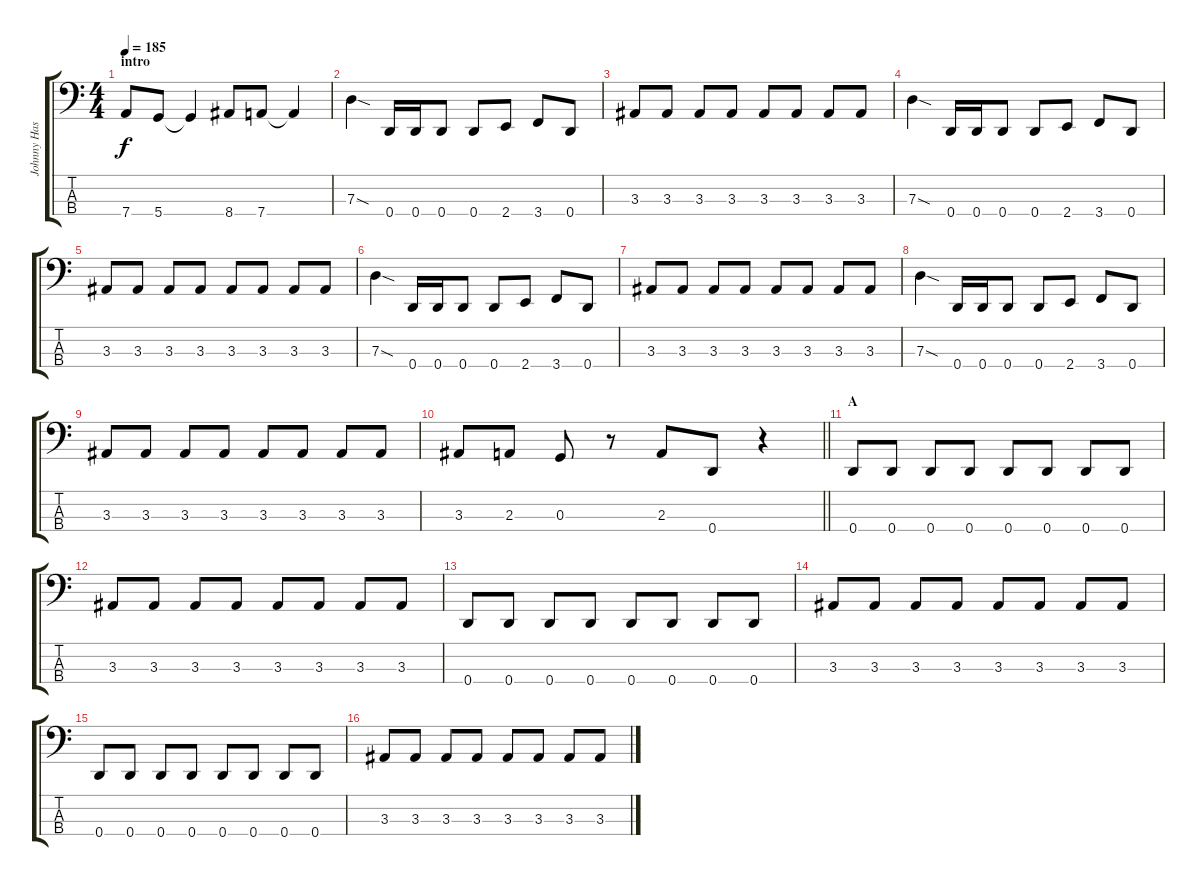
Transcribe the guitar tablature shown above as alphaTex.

\track ("Johnny Hass" "Johnny Has") {instrument electricbassfinger}
\staff {score tabs}
\tuning (F2 C2 G1 D1) {hide}
\ts (4 4)
\section ("" "intro")
\tempo 185
\clef f4
\ks c
7.4.8{dy f instrument electricbassfinger} 5.4.8 5.4{t}.4 8.4.8 7.4.8 7.4{t}.4 |
7.3{sod}.4 0.4.16 0.4.16 0.4.8 0.4.8 2.4.8 3.4.8 0.4.8 |
3.3.8 3.3.8 3.3.8 3.3.8 3.3.8 3.3.8 3.3.8 3.3.8 |
7.3{sod}.4 0.4.16 0.4.16 0.4.8 0.4.8 2.4.8 3.4.8 0.4.8 |
3.3.8 3.3.8 3.3.8 3.3.8 3.3.8 3.3.8 3.3.8 3.3.8 |
7.3{sod}.4 0.4.16 0.4.16 0.4.8 0.4.8 2.4.8 3.4.8 0.4.8 |
3.3.8 3.3.8 3.3.8 3.3.8 3.3.8 3.3.8 3.3.8 3.3.8 |
7.3{sod}.4 0.4.16 0.4.16 0.4.8 0.4.8 2.4.8 3.4.8 0.4.8 |
3.3.8 3.3.8 3.3.8 3.3.8 3.3.8 3.3.8 3.3.8 3.3.8 |
\barLineRight lightlight
3.3.8 2.3.8 0.3.8 r.8 2.3.8 0.4.8 r.4 |
\section ("" "A")
0.4.8 0.4.8 0.4.8 0.4.8 0.4.8 0.4.8 0.4.8 0.4.8 |
3.3.8 3.3.8 3.3.8 3.3.8 3.3.8 3.3.8 3.3.8 3.3.8 |
0.4.8 0.4.8 0.4.8 0.4.8 0.4.8 0.4.8 0.4.8 0.4.8 |
3.3.8 3.3.8 3.3.8 3.3.8 3.3.8 3.3.8 3.3.8 3.3.8 |
0.4.8 0.4.8 0.4.8 0.4.8 0.4.8 0.4.8 0.4.8 0.4.8 |
3.3.8 3.3.8 3.3.8 3.3.8 3.3.8 3.3.8 3.3.8 3.3.8
